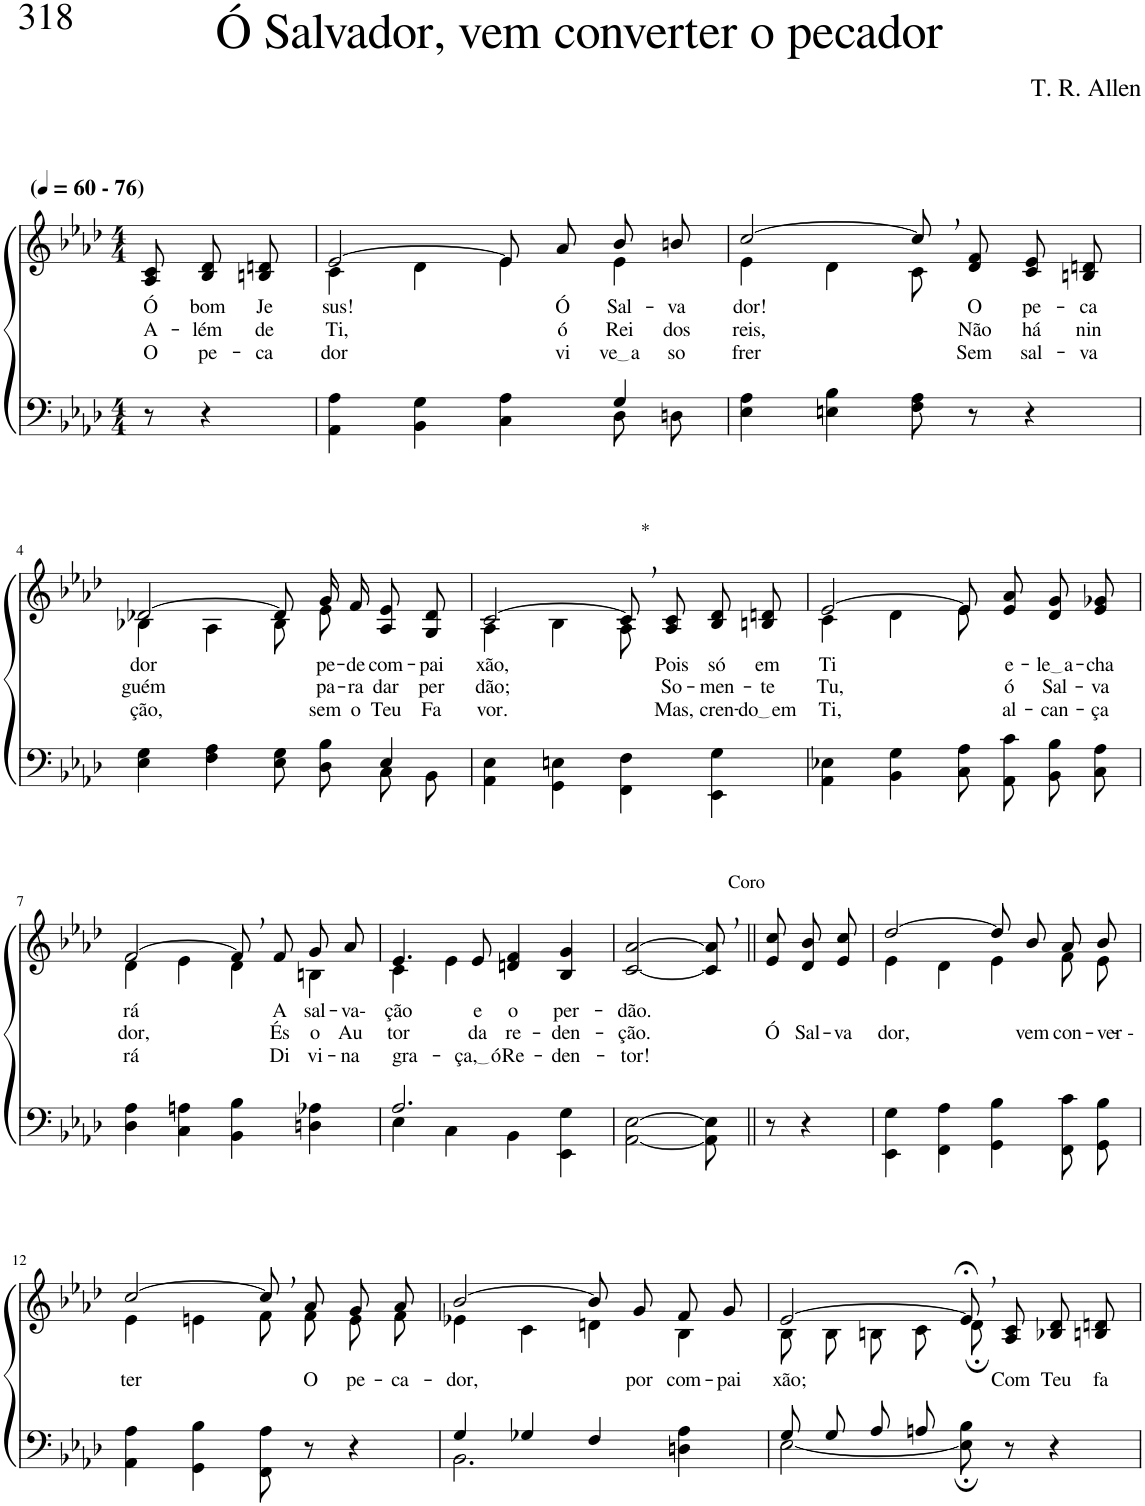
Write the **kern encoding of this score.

**kern	**kern	**text	**text	**text
*part2	*part1	*part1	*part1	*part1
*staff2	*staff1	*staff1	*staff1	*staff1
*I"Parte III e IV	*I"Parte I e II	*	*	*
*clefF4	*clefG2	*	*	*
*Trd-1c-2	*Trd-1c-2	*	*	*
*k[b-e-a-d-]	*k[b-e-a-d-]	*	*	*
*M4/4	*M4/4	*	*	*
*MM60	*MM60	*	*	*
=1	=1	=1	=1	=1
!	!LO:TX:a:B:t=(	!	!	!
!	!LO:TX:a:B:t=- 76)	!	!	!
!	!	!LO:LY:b	!LO:LY:b	!LO:LY:b
8r	8A-/ 8c/	Ó	A-	O
!	!	!LO:LY:b	!LO:LY:b	!LO:LY:b
4r	8B-/ 8d-/L	bom	-lém	pe-
!	!	!LO:LY:b	!LO:LY:b	!LO:LY:b
.	8Bn/ 8dn/J	Je-	de	-ca-
=2	=2	=2	=2	=2
*^	*^	*	*	*
!	!	!	!	!LO:LY:b	!LO:LY:b	!LO:LY:b
2.ryy	4AA-\ 4A-\	[2e-/	4c\	-sus!	Ti,	-dor
.	4BB-\ 4G\	.	4d-\	.	.	.
.	4C\ 4A-\	8e-/L]	4e-\	.	.	.
!	!	!	!	!LO:LY:b	!LO:LY:b	!LO:LY:b
.	.	8a-/J	.	Ó	ó	vi-
!	!	!	!	!LO:LY:b	!LO:LY:b	!LO:LY:b
4G/	8D-\L	8b-/L	4e-\	Sal-	Rei	ve a
!	!	!	!	!LO:LY:b	!LO:LY:b	!LO:LY:b
.	8Dn\J	8bn/J	.	-va-	dos	so-
=3	=3	=3	=3	=3	=3	=3
!	!	!	!	!LO:LY:b	!LO:LY:b	!LO:LY:b
*v	*v	*	*	*	*	*
4E-\ 4A-\	[2cc/	4e-\	-dor!	reis,	-frer
4En\ 4B-\	.	4d-\	.	.	.
8F\ 8A-\	8cc,/L]	8c\	.	.	.
!	!	!	!LO:LY:b	!LO:LY:b	!LO:LY:b
8r	8d-/ 8f/J	4.ryy	O	Não	Sem
!	!	!	!LO:LY:b	!LO:LY:b	!LO:LY:b
4r	8c/ 8e-/L	.	pe-	há	sal-
!	!	!	!LO:LY:b	!LO:LY:b	!LO:LY:b
.	8Bn/ 8dn/J	.	-ca-	nin-	-va-
!!LO:LB:g=z	!!
=4	=4	=4	=4	=4	=4
*^	*	*	*	*	*
!	!	!	!	!LO:LY:b	!LO:LY:b	!LO:LY:b
4E-\ 4G\	2.ryy	[2d-X/	4B-X\	-dor	-guém	-ção,
4F\ 4A-\	.	.	4A-\	.	.	.
8E-\ 8G\L	.	8d-/L]	8B-\L	.	.	.
!	!	!	!	!LO:LY:b	!LO:LY:b	!LO:LY:b
8D-\ 8B-\J	.	16g/L	8e-\J	pe-	pa-	sem
!	!	!	!	!LO:LY:b	!LO:LY:b	!LO:LY:b
.	.	16f/JJ	.	-de	-ra	o
!	!	!	!	!LO:LY:b	!LO:LY:b	!LO:LY:b
8C\L	4E-/	8A-/ 8e-/L	4ryy	com-	dar	Teu
!	!	!	!	!LO:LY:b	!LO:LY:b	!LO:LY:b
8BB-\J	.	8G/ 8d-/J	.	-pai-	per-	Fa-
*v	*v	*	*	*	*	*
=5	=5	=5	=5	=5	=5
!	!	!	!LO:LY:b	!LO:LY:b	!LO:LY:b
4AA-\ 4E-\	[2c/	4A-\	-xão,	-dão;	-vor.
4GG\ 4En\	.	4B-\	.	.	.
!	!LO:TX:a:t=*	!	!	!	!
4FF\ 4F\	8c,/L]	8A-\	.	.	.
!	!	!	!LO:LY:b	!LO:LY:b	!LO:LY:b
.	8A-/ 8c/J	4.ryy	Pois	So-	Mas,
!	!	!	!LO:LY:b	!LO:LY:b	!LO:LY:b
4EE-\ 4G\	8B-/ 8d-/L	.	só	-men-	cren-
!	!	!	!LO:LY:b	!LO:LY:b	!LO:LY:b
.	8Bn/ 8dn/J	.	em	-te	do em
=6	=6	=6	=6	=6	=6
!	!	!	!LO:LY:b	!LO:LY:b	!LO:LY:b
4AA-\ 4E-X\	[2e-/	4c\	Ti	Tu,	Ti,
4BB-\ 4G\	.	4d-\	.	.	.
8C\ 8A-\L	8e-/L]	8e-\	.	.	.
!	!	!	!LO:LY:b	!LO:LY:b	!LO:LY:b
8AA-\ 8c\J	8e-/ 8a-/J	4.ryy	e-	ó	al-
!	!	!	!LO:LY:b	!LO:LY:b	!LO:LY:b
8BB-\ 8B-\L	8d-/ 8g/L	.	le a	Sal-	-can-
!	!	!	!LO:LY:b	!LO:LY:b	!LO:LY:b
8C\ 8A-\J	8e-/ 8g-X/J	.	-cha-	-va-	-ça-
!!LO:LB:g=z	!!
=7	=7	=7	=7	=7	=7
!	!	!	!LO:LY:b	!LO:LY:b	!LO:LY:b
4D-\ 4A-\	[2f/	4d-\	-rá	-dor,	-rá
4C\ 4An\	.	4e-\	.	.	.
4BB-\ 4B-\	8f,/L]	4d-\	.	.	.
!	!	!	!LO:LY:b	!LO:LY:b	!LO:LY:b
.	8f/J	.	A	És	Di-
!	!	!	!LO:LY:b	!LO:LY:b	!LO:LY:b
4Dn\ 4A-X\	8g/L	4Bn\	sal-	o	-vi-
!	!	!	!LO:LY:b	!LO:LY:b	!LO:LY:b
.	8a-/J	.	-va--	Au-	-na
=8	=8	=8	=8	=8	=8
*^	*	*	*	*	*
!	!	!	!	!LO:LY:b	!LO:LY:b	!LO:LY:b
2.A-/	4E-\	4.e-/	4c\	-ção	-tor	gra-
.	4C\	.	4e-\	.	.	.
!	!	!	!	!LO:LY:b	!LO:LY:b	!LO:LY:b
.	.	8e-/	.	e	da	ça, ó
!	!	!	!	!LO:LY:b	!LO:LY:b	!LO:LY:b
.	4BB-\	4dn/ 4f/	2ryy	o	re-	Re-
!	!	!	!	!LO:LY:b	!LO:LY:b	!LO:LY:b
4ryy	4EE-\ 4G\	4B-/ 4g/	.	per-	-den-	-den-
*	*	*v	*v	*	*	*
=9	=9	=9	=9	=9	=9
!	!	!	!LO:LY:b	!LO:LY:b	!LO:LY:b
*v	*v	*	*	*	*
[2AA-\ [2E-\	[2c/ [2a-/	-dão.	-ção.	-tor!
!	!LO:TX:a:t=Coro	!	!	!
8AA-\] 8E-\]	8c/], 8a-/],	.	.	.
=10||	=10||	=10||	=10||	=10||
!	!	!	!LO:LY:b	!
8r	8e-/ 8cc/	.	Ó	.
!	!	!	!LO:LY:b	!
4r	8d-/ 8b-/L	.	Sal-	.
!	!	!	!LO:LY:b	!
.	8e-/ 8cc/J	.	-va-	.
=11	=11	=11	=11	=11
*	*^	*	*	*
!	!	!	!	!LO:LY:b	!
4EE-\ 4G\	[2dd-/	4e-\	.	-dor,	.
4FF\ 4A-\	.	4d-\	.	.	.
4GG\ 4B-\	8dd-/L]	4e-\	.	.	.
!	!	!	!	!LO:LY:b	!
.	8b-/J	.	.	vem	.
!	!	!	!	!LO:LY:b	!
8FF\ 8c\L	8a-/L	8f\L	.	con-	.
!	!	!	!	!LO:LY:b	!
8GG\ 8B-\J	8b-/J	8e-\J	.	-ver --	.
!!LO:LB:g=z	!!
=12	=12	=12	=12	=12	=12
!	!	!	!LO:LY:b	!	!
4AA-\ 4A-\	[2cc/	4e-\	ter	.	.
4GG\ 4B-\	.	4en\	.	.	.
8FF\ 8A-\	8cc,/L]	8f\L	.	.	.
!	!	!	!LO:LY:b	!	!
8r	8a-/J	8f\J	O	.	.
!	!	!	!LO:LY:b	!	!
4r	8g/L	8e\L	pe-	.	.
!	!	!	!LO:LY:b	!	!
.	8a-/J	8f\J	-ca-	.	.
=13	=13	=13	=13	=13	=13
*^	*	*	*	*	*
!	!	!	!	!LO:LY:b	!	!
4G/	2.BB-\	[2b-/	4e-X\	-dor,	.	.
4G-X/	.	.	4c\	.	.	.
4F/	.	8b-/L]	4dn\	.	.	.
!	!	!	!	!LO:LY:b	!	!
.	.	8g/J	.	por	.	.
!	!	!	!	!LO:LY:b	!	!
4ryy	4Dn\ 4A-\	8f/L	4B-\	com-	.	.
!	!	!	!	!LO:LY:b	!	!
.	.	8g/J	.	-pai-	.	.
=14	=14	=14	=14	=14	=14	=14
!	!	!	!	!LO:LY:b	!	!
8G/L	[2E-\	[2e-/	8B-\	-xão;	.	.
8G/J	.	.	8B-\L	.	.	.
8A-/L	.	.	8Bn\J	.	.	.
8An/J	.	.	8c\L	.	.	.
8ryy	8E-\]; 8B-\;	8e-;<,/L]	8d-;\J	.	.	.
!	!	!	!	!LO:LY:b	!	!
8r	4.ryy	8A-/ 8c/J	4.ryy	Com	.	.
!	!	!	!	!LO:LY:b	!	!
4r	.	8B-X/ 8d-/L	.	Teu	.	.
!	!	!	!	!LO:LY:b	!	!
.	.	8Bn/ 8dn/J	.	fa-	.	.
*v	*v	*	*	*	*	*
*	*v	*v	*	*	*
=	=	=	=	=
*-	*-	*-	*-	*-
